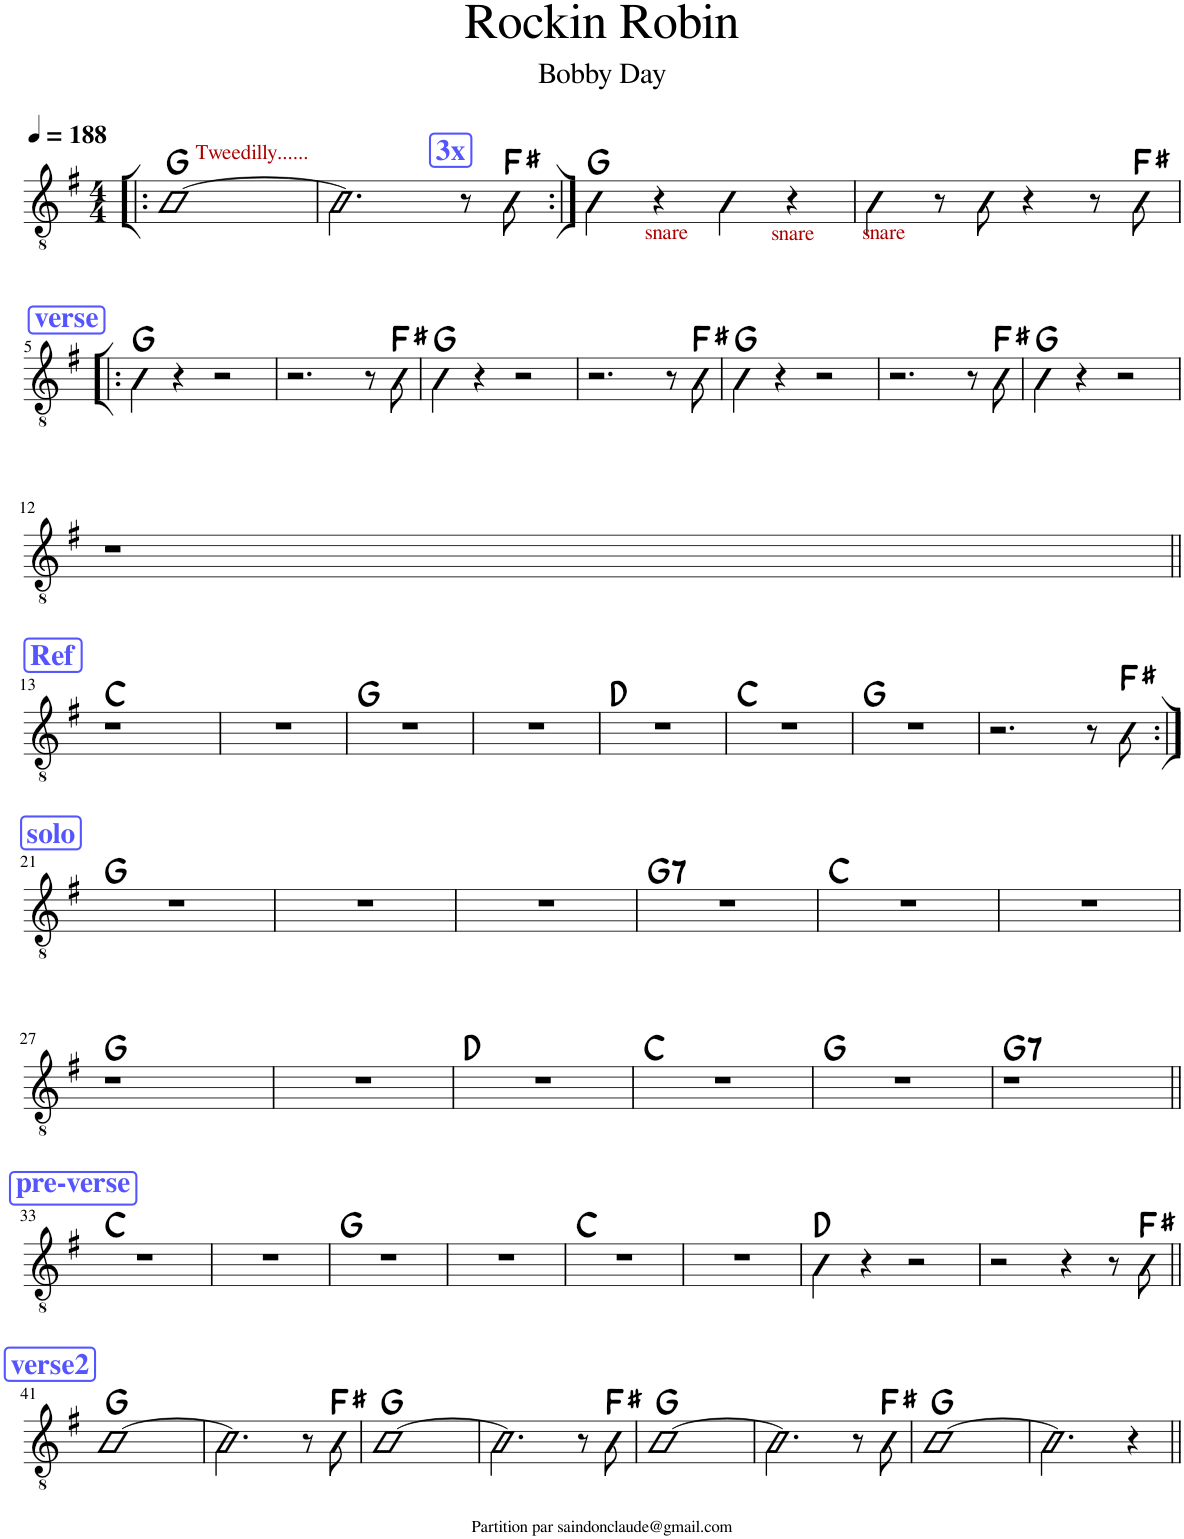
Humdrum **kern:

**kern	**harte
*part1	*part1
*staff1	*
*I"Classical Guitar	*
*I'Guit.	*
*clefGv2	*
*k[f#]	*
*M4/4	*
*MM188	*
=1!|:	=1!|:
!LO:TX:a:color=#AA0000:t=Tweedilly......	!
[1G	G:maj
!!LO:REH:place=s1:a:B:cj:color=#5555FF:fs=14:t=3x:qo=3.5
=2	=2
2.G\]	.
8r	.
8F#\	F#:maj
=3:|!	=3:|!
4G\	G:maj
!LO:TX:b:color=#AA0000:t=snare	!
4r	.
4G\	.
!LO:TX:b:color=#AA0000:t=snare	!
4r	.
=4	=4
!LO:TX:b:color=#AA0000:t=snare	!
4G\	.
8r	.
8G\	.
4r	.
8r	.
8F#\	F#:maj
!!LO:LB:g=z
!!LO:REH:place=s1:a:B:cj:color=#5555FF:fs=14:t=verse
=5!|:	=5!|:
4G\	G:maj
4r	.
2r	.
=6	=6
2.r	.
8r	.
8F#\	F#:maj
=7	=7
4G\	G:maj
4r	.
2r	.
=8	=8
2.r	.
8r	.
8F#\	F#:maj
=9	=9
4G\	G:maj
4r	.
2r	.
=10	=10
2.r	.
8r	.
8F#\	F#:maj
=11	=11
4G\	G:maj
4r	.
2r	.
!!LO:LB:g=z
=12	=12
1r	.
!!LO:LB:g=z
!!LO:REH:place=s1:a:B:cj:color=#5555FF:fs=14:t=Ref
=13||	=13||
1r	C:maj
=14	=14
1r	.
=15	=15
1r	G:maj
=16	=16
1r	.
=17	=17
1r	D:maj
=18	=18
1r	C:maj
=19	=19
1r	G:maj
=20	=20
2.r	.
8r	.
8F#\	F#:maj
!!LO:LB:g=z
!!LO:REH:place=s1:a:B:cj:color=#5555FF:fs=14:t=solo
=21:|!	=21:|!
1r	G:maj
=22	=22
1r	.
=23	=23
1r	.
=24	=24
!	!LO:H:kt=7
1r	G:7
=25	=25
1r	C:maj
=26	=26
1r	.
!!LO:LB:g=z
=27	=27
1r	G:maj
=28	=28
1r	.
=29	=29
1r	D:maj
=30	=30
1r	C:maj
=31	=31
1r	G:maj
=32	=32
!	!LO:H:kt=7
1r	G:7
!!LO:LB:g=z
!!LO:REH:place=s1:a:B:cj:color=#5555FF:fs=14:t=pre-verse
=33||	=33||
1r	C:maj
=34	=34
1r	.
=35	=35
1r	G:maj
=36	=36
1r	.
=37	=37
1r	C:maj
=38	=38
1r	.
=39	=39
4d\	D:maj
4r	.
2r	.
=40	=40
2r	.
4r	.
8r	.
8F#\	F#:maj
!!LO:LB:g=z
!!LO:REH:place=s1:a:B:cj:color=#5555FF:fs=14:t=verse2
=41||	=41||
[1G	G:maj
=42	=42
2.G\]	.
8r	.
8F#\	F#:maj
=43	=43
[1G	G:maj
=44	=44
2.G\]	.
8r	.
8F#\	F#:maj
=45	=45
[1G	G:maj
=46	=46
2.G\]	.
8r	.
8F#\	F#:maj
=47	=47
[1G	G:maj
=48	=48
2.G\]	.
4r	.
=||	=||
*-	*-
